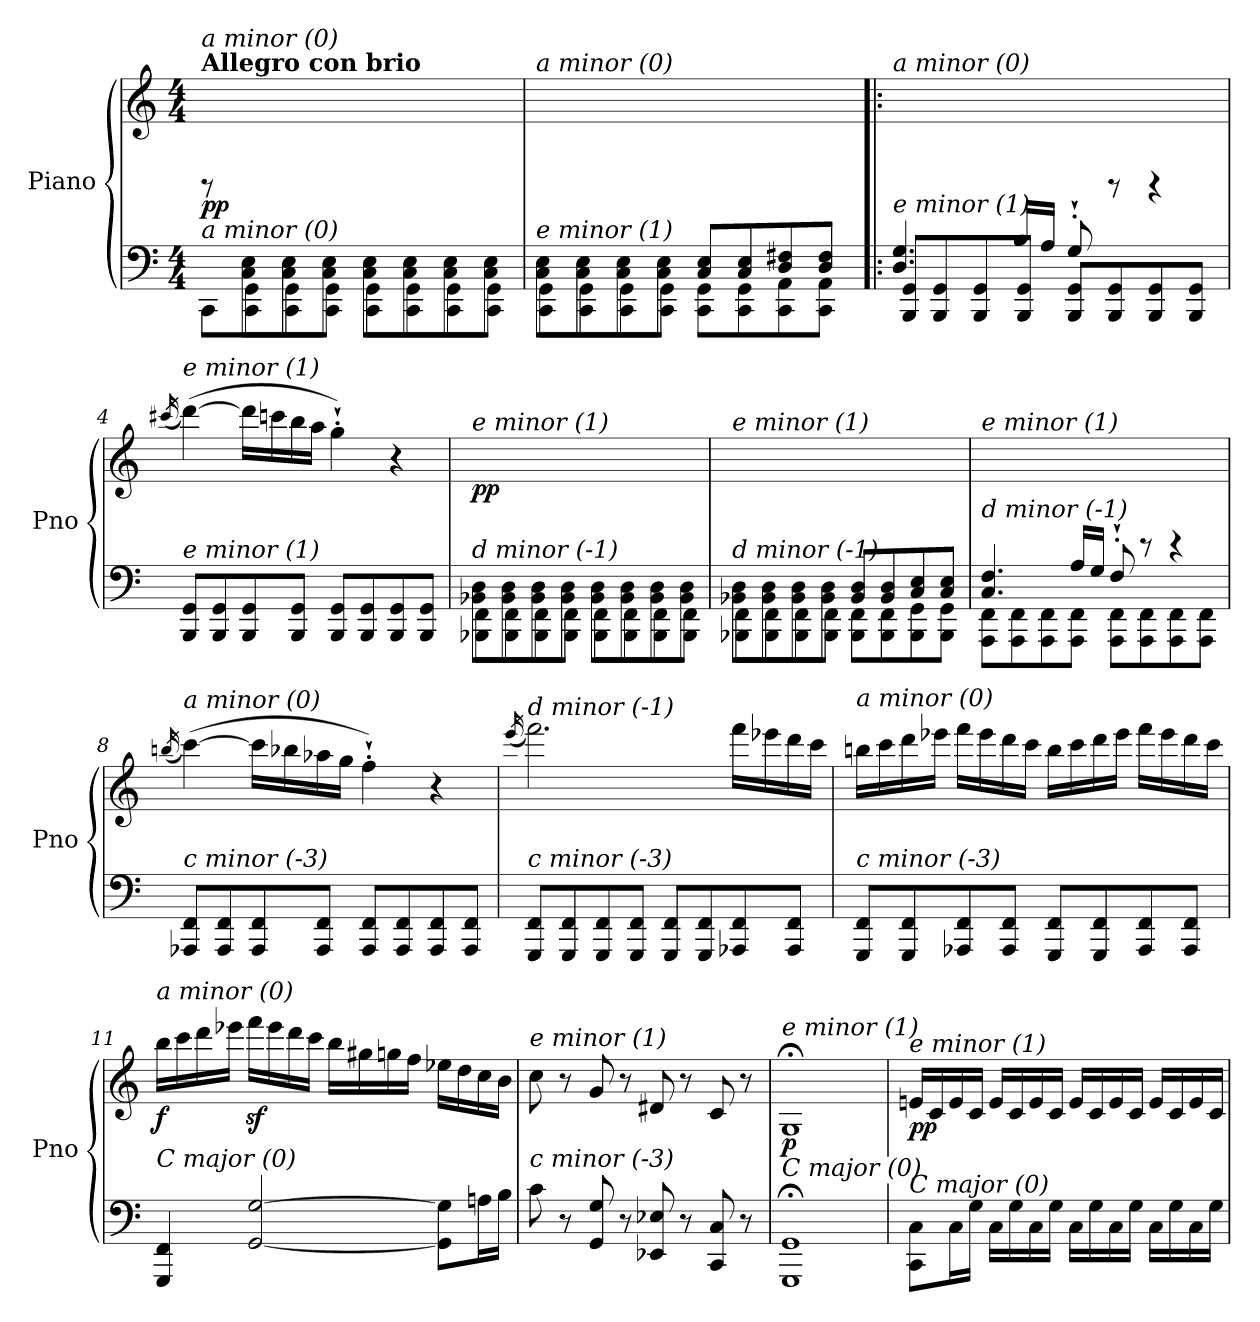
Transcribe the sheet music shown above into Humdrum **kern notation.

**kern	**kern	**dynam
*part1	*part1	*part1
*staff2	*staff1	*staff1/2
*I"Piano	*	*
*I'Pno	*	*
*clefF4	*clefG2	*
*k[]	*k[]	*
*M4/4	*M4/4	*
=1	=1	=1
*^	*	*
!	!	!LO:TX:a:B:t=Allegro con brio	!
!	!	!LO:TX:i:t=a minor (0)	!
!LO:TX:i:t=a minor (0)	!	!	!
!	!	!	!LO:DY:b
8ryy	8CC\L	8rGG	pp
8C\ 8E\L	8CC\ 8GG\	2..ryy	.
8C\ 8E\	8CC\ 8GG\	.	.
8C\ 8E\J	8CC\ 8GG\J	.	.
8C\ 8E\L	8CC\ 8GG\L	.	.
8C\ 8E\	8CC\ 8GG\	.	.
8C\ 8E\	8CC\ 8GG\	.	.
8C\ 8E\J	8CC\ 8GG\J	.	.
=2	=2	=2	=2
!	!	!LO:TX:i:t=a minor (0)	!
!LO:TX:i:t=e minor (1)	!	!	!
8C\ 8E\L	8CC\ 8GG\L	1ryy	.
8C\ 8E\	8CC\ 8GG\	.	.
8C\ 8E\	8CC\ 8GG\	.	.
8C\ 8E\J	8CC\ 8GG\J	.	.
8C/ 8E/L	8CC\ 8GG\L	.	.
8C/ 8E/	8CC\ 8GG\	.	.
8D/ 8F#X/	8CC\ 8AA\	.	.
8D/ 8F#/J	8CC\ 8AA\J	.	.
=3!|:	=3!|:	=3!|:	=3!|:
!	!	!LO:TX:i:t=a minor (0)	!
!LO:TX:i:t=e minor (1)	!	!	!
4.D/ 4.G/	8BBB/ 8GG/L	2ryy	.
.	8BBB/ 8GG/	.	.
.	8BBB/ 8GG/	.	.
16B/LL	8BBB/ 8GG/J	.	.
16A/JJ	.	.	.
8G`'/	8BBB/ 8GG/L	8ryy	.
4.ryy	8BBB/ 8GG/	8rGG	.
.	8BBB/ 8GG/	4rGG	.
.	8BBB/ 8GG/J	.	.
*v	*v	*	*
!!LO:LB:g=z
=4	=4	=4
.	(16qccc#X/	.
!	!LO:TX:i:t=e minor (1)	!
!LO:TX:i:t=e minor (1)	!	!
8BBB/ 8GG/L	([4ddd\)	.
8BBB/ 8GG/	.	.
8BBB/ 8GG/	16ddd\LL]	.
.	16cccn\	.
8BBB/ 8GG/J	16bb\	.
.	16aa\JJ	.
8BBB/ 8GG/L	4gg`'\)	.
8BBB/ 8GG/	.	.
8BBB/ 8GG/	4r	.
8BBB/ 8GG/J	.	.
=5	=5	=5
*^	*	*
!	!	!LO:TX:i:t=e minor (1)	!
!LO:TX:i:t=d minor (-1)	!	!	!
!	!	!	!LO:DY:b
8BB-X\ 8D\L	8BBB-X\ 8FF\L	1ryy	pp
8BB-\ 8D\	8BBB-\ 8FF\	.	.
8BB-\ 8D\	8BBB-\ 8FF\	.	.
8BB-\ 8D\J	8BBB-\ 8FF\J	.	.
8BB-\ 8D\L	8BBB-\ 8FF\L	.	.
8BB-\ 8D\	8BBB-\ 8FF\	.	.
8BB-\ 8D\	8BBB-\ 8FF\	.	.
8BB-\ 8D\J	8BBB-\ 8FF\J	.	.
=6	=6	=6	=6
!	!	!LO:TX:i:t=e minor (1)	!
!LO:TX:i:t=d minor (-1)	!	!	!
8BB-X\ 8D\L	8BBB-X\ 8FF\L	1ryy	.
8BB-\ 8D\	8BBB-\ 8FF\	.	.
8BB-\ 8D\	8BBB-\ 8FF\	.	.
8BB-\ 8D\J	8BBB-\ 8FF\J	.	.
8BB-/ 8D/L	8BBB-\ 8FF\L	.	.
8BB-/ 8D/	8BBB-\ 8FF\	.	.
8C/ 8E/	8BBB-\ 8GG\	.	.
8C/ 8E/J	8BBB-\ 8GG\J	.	.
=7	=7	=7	=7
!	!	!LO:TX:i:t=e minor (1)	!
!LO:TX:i:t=d minor (-1)	!	!	!
4.C/ 4.F/	8AAA\ 8FF\L	2ryy	.
.	8AAA\ 8FF\	.	.
.	8AAA\ 8FF\	.	.
16A/LL	8AAA\ 8FF\J	.	.
16G/JJ	.	.	.
8F`'/	8AAA\ 8FF\L	8ryy	.
4.ryy	8AAA\ 8FF\	8rGG	.
.	8AAA\ 8FF\	4rGG	.
.	8AAA\ 8FF\J	.	.
*v	*v	*	*
!!LO:LB:g=z
=8	=8	=8
.	(16qbbn/	.
!	!LO:TX:i:t=a minor (0)	!
!LO:TX:i:t=c minor (-3)	!	!
8AAA-X/ 8FF/L	([4ccc\)	.
8AAA-/ 8FF/	.	.
8AAA-/ 8FF/	16ccc\LL]	.
.	16bb-X\	.
8AAA-/ 8FF/J	16aa-Xi\	.
.	16gg\JJ	.
8AAA-/ 8FF/L	4ff`'\)	.
8AAA-/ 8FF/	.	.
8AAA-/ 8FF/	4r	.
8AAA-/ 8FF/J	.	.
=9	=9	=9
.	(16qeee/	.
!	!LO:TX:i:t=d minor (-1)	!
!LO:TX:i:t=c minor (-3)	!	!
!	!	!LO:DY:b
8GGG/ 8FF/L	2.fff\)	other-dynamics
8GGG/ 8FF/	.	.
8GGG/ 8FF/	.	.
8GGG/ 8FF/J	.	.
8GGG/ 8FF/L	.	.
8GGG/ 8FF/	.	.
8AAA-X/ 8FF/	16fff\LL	.
.	16eee-X\	.
8AAA-/ 8FF/J	16ddd\	.
.	16ccc\JJ	.
!!LO:LB:g=z
=10	=10	=10
!	!LO:TX:i:t=a minor (0)	!
!LO:TX:i:t=c minor (-3)	!	!
8GGG/ 8FF/L	16bbn\LL	.
.	16ccc\	.
8GGG/ 8FF/	16ddd\	.
.	16eee-X\JJ	.
8AAA-X/ 8FF/	16fff\LL	.
.	16eee-\	.
8AAA-/ 8FF/J	16ddd\	.
.	16ccc\JJ	.
8GGG/ 8FF/L	16bb\LL	.
.	16ccc\	.
8GGG/ 8FF/	16ddd\	.
.	16eee-\JJ	.
8AAA-/ 8FF/	16fff\LL	.
.	16eee-\	.
8AAA-/ 8FF/J	16ddd\	.
.	16ccc\JJ	.
=11	=11	=11
!	!LO:TX:i:t=a minor (0)	!
!LO:TX:i:t=C major (0)	!	!
!	!	!LO:DY:b
4GGG/ 4FF/	16bb\LL	f
.	16ccc\	.
.	16ddd\	.
.	16eee-X\JJ	.
[2GG/ [2G/	16fffz<\LL	.
.	16eee-\	.
.	16ddd\	.
.	16ccc\JJ	.
.	16bb\LL	.
.	16gg#Xj\	.
.	16gg\	.
.	16ff\JJ	.
8GG\] 8G\]L	16ee-X\LL	.
.	16dd\	.
16An\L	16cc\	.
16B\JJ	16b\JJ	.
!!LO:LB:g=z
=12	=12	=12
!	!LO:TX:i:t=e minor (1)	!
!LO:TX:i:t=c minor (-3)	!	!
8c\	8cc\	.
8r	8r	.
!	!	!LO:DY:b
8GG/ 8G/	8g/	other-dynamics
8r	8r	.
8EE-X/ 8E-X/	8d#Xj/	.
8r	8r	.
8CC/ 8C/	8c/	.
8r	8r	.
=13	=13	=13
!	!LO:TX:i:t=e minor (1)	!
!LO:TX:i:t=C major (0)	!	!
!	!	!LO:DY:b
1GGG;< 1GG;<	1G;<	p
=14	=14	=14
!	!LO:TX:i:t=e minor (1)	!
!LO:TX:i:t=C major (0)	!	!
!	!	!LO:DY:b
8CC\ 8C\L	16en/LL	pp
.	16c/	.
16C\L	16e/	.
16G\JJ	16c/JJ	.
16C\LL	16e/LL	.
16G\	16c/	.
16C\	16e/	.
16G\JJ	16c/JJ	.
16C\LL	16e/LL	.
16G\	16c/	.
16C\	16e/	.
16G\JJ	16c/JJ	.
16C\LL	16e/LL	.
16G\	16c/	.
16C\	16e/	.
16G\JJ	16c/JJ	.
=	=	=
*-	*-	*-
